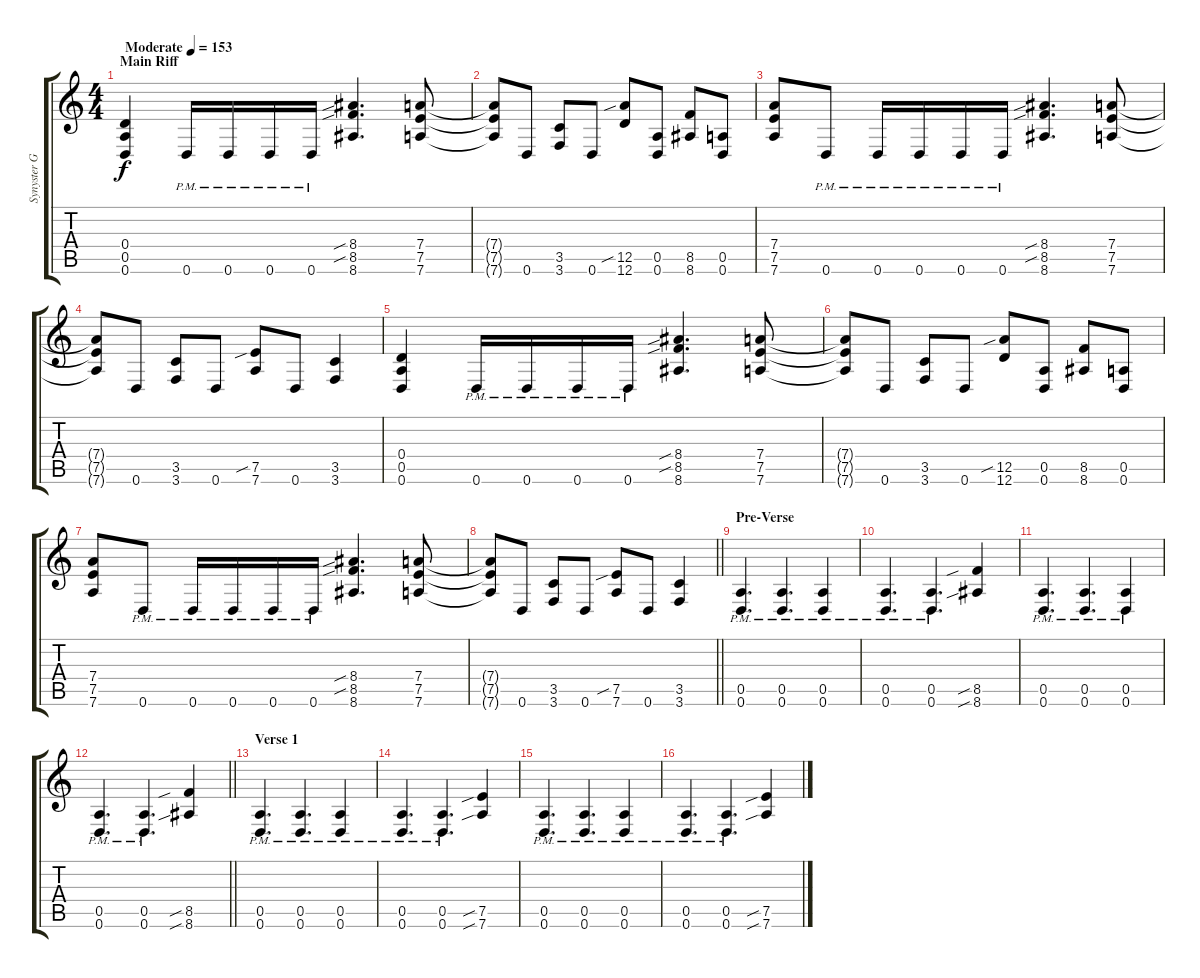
\track ("Synyster Gates" "Synyster G") {instrument distortionguitar}
\staff {score tabs}
\tuning (E4 B3 G3 D3 A2 D2) {hide}
\ts (4 4)
\section ("" "Main Riff")
\tempo (153 "Moderate")
\clef g2
\ks c
(0.4 0.5 0.6).4{txt "" dy f instrument distortionguitar} 0.6{pm}.16 0.6{pm}.16 0.6{pm}.16 0.6{pm}.16 (8.4{sib} 8.5{sib} 8.6).4{d} (7.4 7.5 7.6).8 |
(7.4{t} 7.5{t} 7.6{t}).8 0.6.8 (3.5 3.6).8 0.6.8 (12.5{sib} 12.6).8 (0.5 0.6).8 (8.5 8.6).8 (0.5 0.6).8 |
(7.4 7.5 7.6).8 0.6{pm}.8 0.6{pm}.16 0.6{pm}.16 0.6{pm}.16 0.6{pm}.16 (8.4{sib} 8.5{sib} 8.6).4{d} (7.4 7.5 7.6).8 |
(7.4{t} 7.5{t} 7.6{t}).8 0.6.8 (3.5 3.6).8 0.6.8 (7.5{sib} 7.6).8 0.6.8 (3.5 3.6).4 |
(0.4 0.5 0.6).4 0.6{pm}.16 0.6{pm}.16 0.6{pm}.16 0.6{pm}.16 (8.4{sib} 8.5{sib} 8.6).4{d} (7.4 7.5 7.6).8 |
(7.4{t} 7.5{t} 7.6{t}).8 0.6.8 (3.5 3.6).8 0.6.8 (12.5{sib} 12.6).8 (0.5 0.6).8 (8.5 8.6).8 (0.5 0.6).8 |
(7.4 7.5 7.6).8 0.6{pm}.8 0.6{pm}.16 0.6{pm}.16 0.6{pm}.16 0.6{pm}.16 (8.4{sib} 8.5{sib} 8.6).4{d} (7.4 7.5 7.6).8 |
\barLineRight lightlight
(7.4{t} 7.5{t} 7.6{t}).8 0.6.8 (3.5 3.6).8 0.6.8 (7.5{sib} 7.6).8 0.6.8 (3.5 3.6).4 |
\section ("" "Pre-Verse")
(0.5{pm} 0.6{pm}).4{d} (0.5{pm} 0.6{pm}).4{d} (0.5{pm} 0.6{pm}).4 |
(0.5{pm} 0.6{pm}).4{d} (0.5{pm} 0.6{pm}).4{d} (8.5{sib} 8.6{sib}).4 |
(0.5{pm} 0.6{pm}).4{d} (0.5{pm} 0.6{pm}).4{d} (0.5{pm} 0.6{pm}).4 |
\barLineRight lightlight
(0.5{pm} 0.6{pm}).4{d} (0.5{pm} 0.6{pm}).4{d} (8.5{sib} 8.6{sib}).4 |
\section ("" "Verse 1")
(0.5{pm} 0.6{pm}).4{d} (0.5{pm} 0.6{pm}).4{d} (0.5{pm} 0.6{pm}).4 |
(0.5{pm} 0.6{pm}).4{d} (0.5{pm} 0.6{pm}).4{d} (7.5{sib} 7.6{sib}).4 |
(0.5{pm} 0.6{pm}).4{d} (0.5{pm} 0.6{pm}).4{d} (0.5{pm} 0.6{pm}).4 |
(0.5{pm} 0.6{pm}).4{d} (0.5{pm} 0.6{pm}).4{d} (7.5{sib} 7.6{sib}).4
